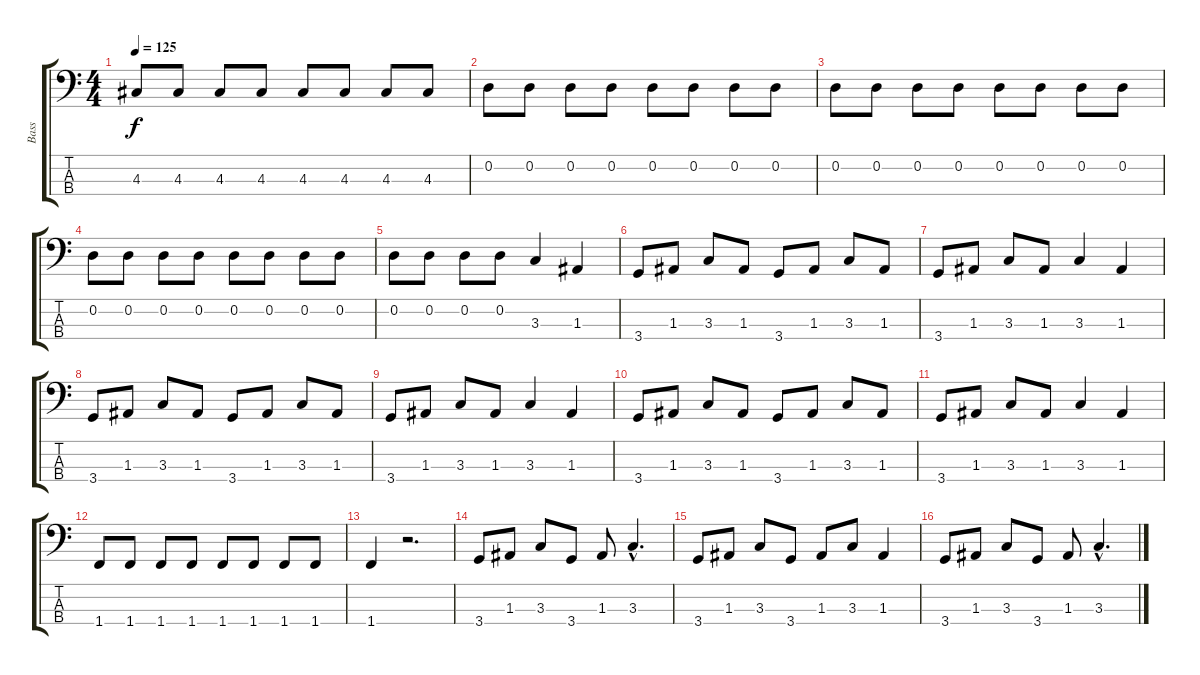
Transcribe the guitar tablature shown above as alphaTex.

\track ("Bass" "Bass") {instrument acousticbass}
\staff {score tabs}
\tuning (G2 D2 A1 E1) {hide}
\ts (4 4)
\tempo 125
\clef f4
\ks c
4.3.8{dy f} 4.3.8 4.3.8 4.3.8 4.3.8 4.3.8 4.3.8 4.3.8 |
0.2.8 0.2.8 0.2.8 0.2.8 0.2.8 0.2.8 0.2.8 0.2.8 |
0.2.8 0.2.8 0.2.8 0.2.8 0.2.8 0.2.8 0.2.8 0.2.8 |
0.2.8 0.2.8 0.2.8 0.2.8 0.2.8 0.2.8 0.2.8 0.2.8 |
0.2.8 0.2.8 0.2.8 0.2.8 3.3.4 1.3.4 |
3.4.8 1.3.8 3.3.8 1.3.8 3.4.8 1.3.8 3.3.8 1.3.8 |
3.4.8 1.3.8 3.3.8 1.3.8 3.3.4 1.3.4 |
3.4.8 1.3.8 3.3.8 1.3.8 3.4.8 1.3.8 3.3.8 1.3.8 |
3.4.8 1.3.8 3.3.8 1.3.8 3.3.4 1.3.4 |
3.4.8 1.3.8 3.3.8 1.3.8 3.4.8 1.3.8 3.3.8 1.3.8 |
3.4.8 1.3.8 3.3.8 1.3.8 3.3.4 1.3.4 |
1.4.8 1.4.8 1.4.8 1.4.8 1.4.8 1.4.8 1.4.8 1.4.8 |
1.4.4 r.2{d} |
3.4.8 1.3.8 3.3.8 3.4.8 1.3.8 3.3{hac}.4{d} |
3.4.8 1.3.8 3.3.8 3.4.8 1.3.8 3.3.8 1.3.4 |
3.4.8 1.3.8 3.3.8 3.4.8 1.3.8 3.3{hac}.4{d}
